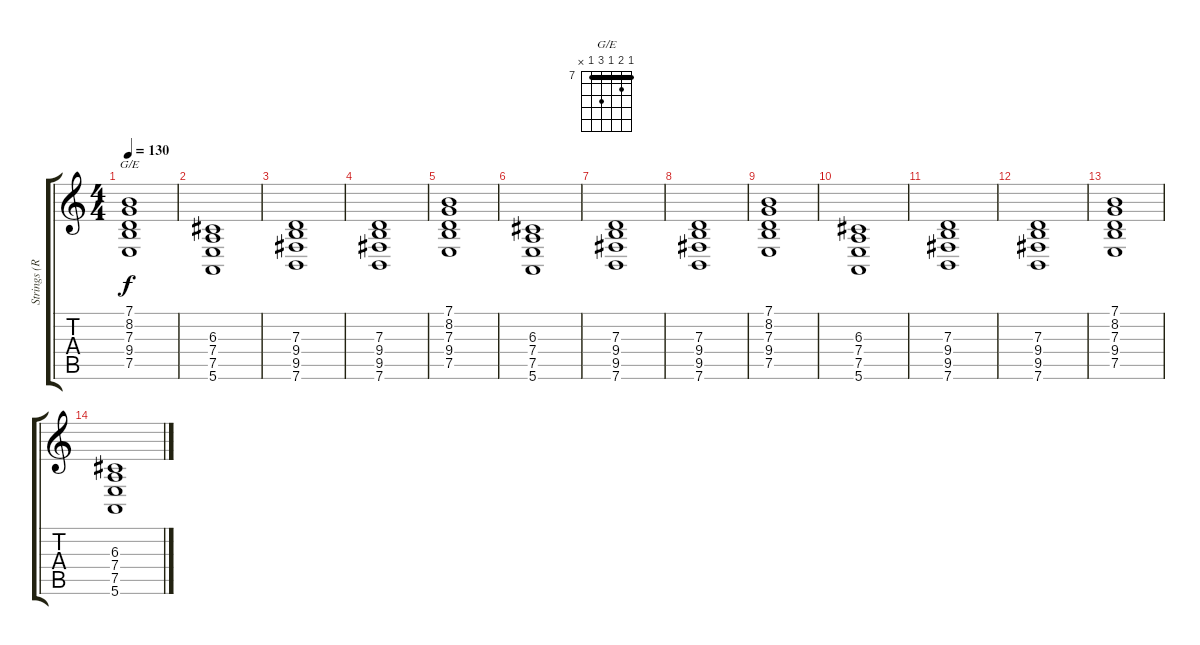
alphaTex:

\track ("Strings (Right Hand)" "Strings (R") {instrument stringensemble1}
\staff {score tabs}
\tuning (E4 B3 G3 D3 A2 E2) {hide}
\chord ("G/E" 7 8 7 9 7 x) {firstfret 7 barre 7}
\ts (4 4)
\tempo 130
\clef g2
\ks c
(7.1 8.2 7.3 9.4 7.5).1{ch "G/E" dy f} |
(6.3 7.4 7.5 5.6).1 |
(7.3 9.4 9.5 7.6).1 |
(7.3 9.4 9.5 7.6).1 |
(7.1 8.2 7.3 9.4 7.5).1 |
(6.3 7.4 7.5 5.6).1 |
(7.3 9.4 9.5 7.6).1 |
(7.3 9.4 9.5 7.6).1 |
(7.1 8.2 7.3 9.4 7.5).1 |
(6.3 7.4 7.5 5.6).1 |
(7.3 9.4 9.5 7.6).1 |
(7.3 9.4 9.5 7.6).1 |
(7.1 8.2 7.3 9.4 7.5).1 |
(6.3 7.4 7.5 5.6).1
